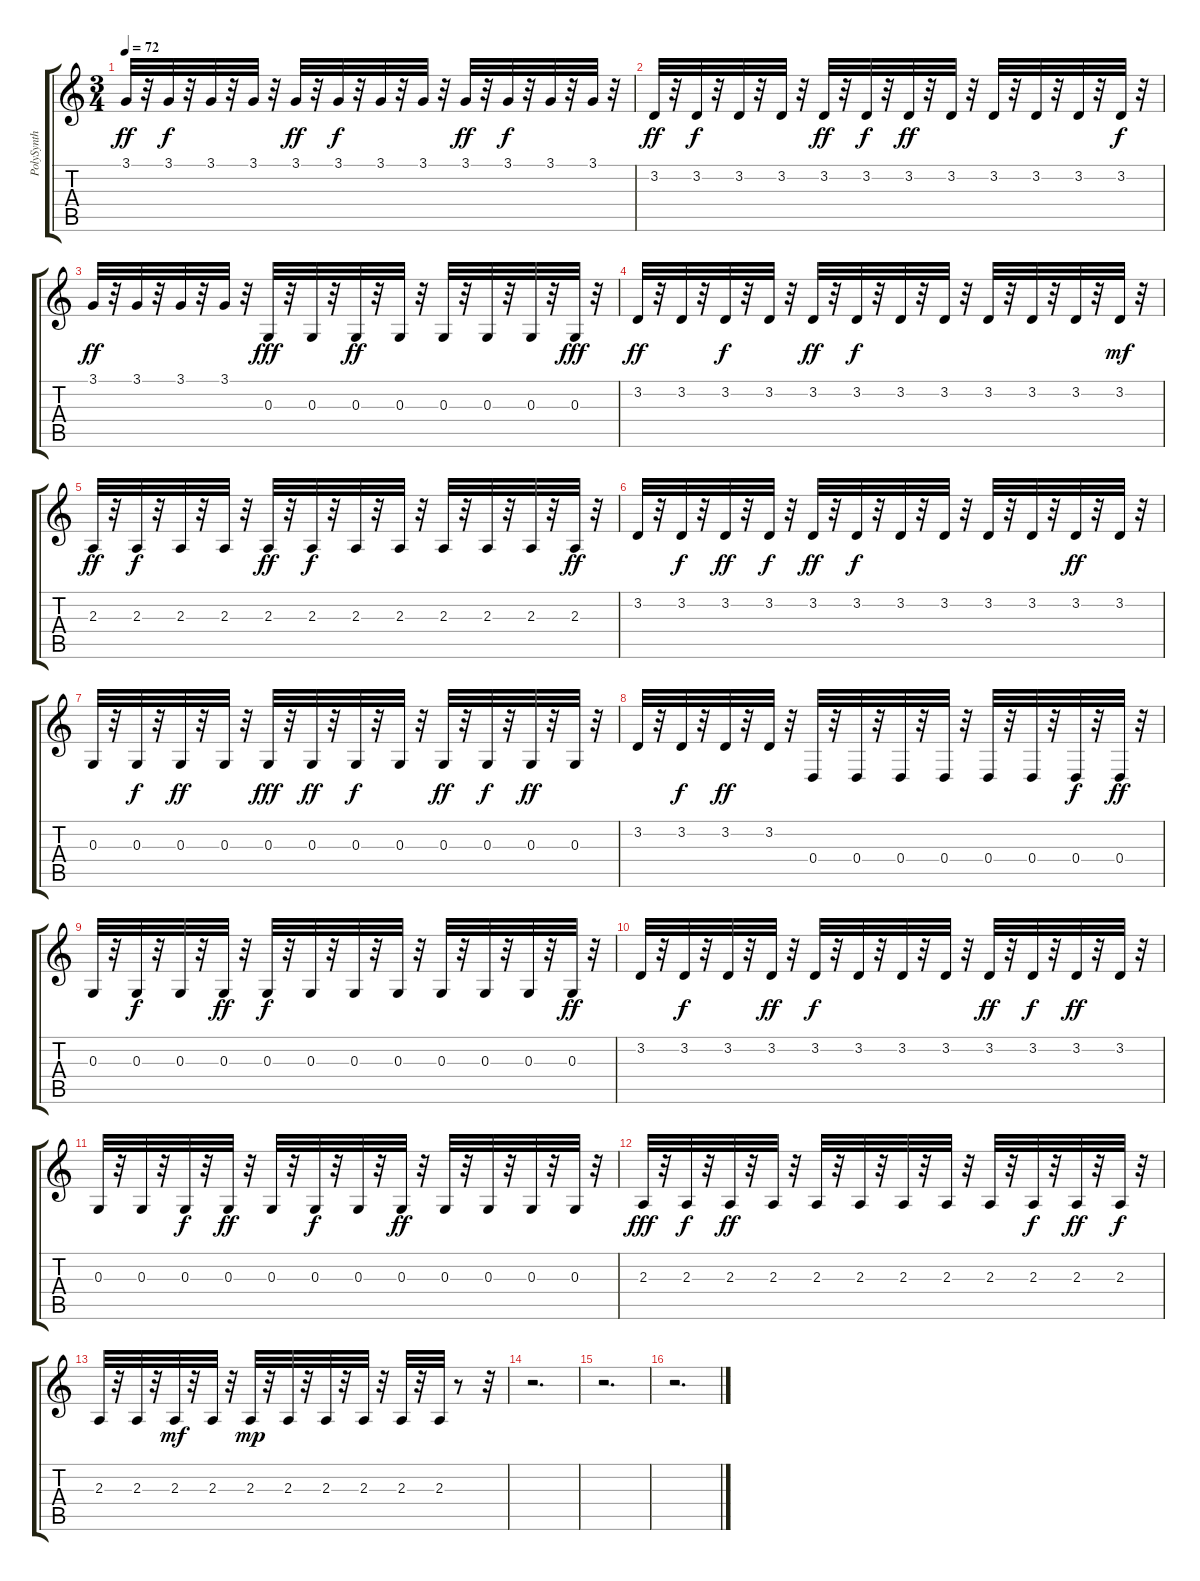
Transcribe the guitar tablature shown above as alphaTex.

\track ("PolySynth" "PolySynth") {instrument pad3polysynth}
\staff {score tabs}
\tuning (E4 B3 G3 D3 A2 E2) {hide}
\ts (3 4)
\tempo 72
\clef g2
\ks c
3.1.32{dy ff} r.32 3.1.32{dy f} r.32 3.1.32 r.32 3.1.32 r.32 3.1.32{dy ff} r.32 3.1.32{dy f} r.32 3.1.32 r.32 3.1.32 r.32 3.1.32{dy ff} r.32 3.1.32{dy f} r.32 3.1.32 r.32 3.1.32 r.32 |
3.2.32{dy ff} r.32 3.2.32{dy f} r.32 3.2.32 r.32 3.2.32 r.32 3.2.32{dy ff} r.32 3.2.32{dy f} r.32 3.2.32{dy ff} r.32 3.2.32 r.32 3.2.32 r.32 3.2.32 r.32 3.2.32 r.32 3.2.32{dy f} r.32 |
3.1.32{dy ff} r.32 3.1.32 r.32 3.1.32 r.32 3.1.32 r.32 0.3.32{dy fff} r.32 0.3.32 r.32 0.3.32{dy ff} r.32 0.3.32 r.32 0.3.32 r.32 0.3.32 r.32 0.3.32 r.32 0.3.32{dy fff} r.32 |
3.2.32{dy ff} r.32 3.2.32 r.32 3.2.32{dy f} r.32 3.2.32 r.32 3.2.32{dy ff} r.32 3.2.32{dy f} r.32 3.2.32 r.32 3.2.32 r.32 3.2.32 r.32 3.2.32 r.32 3.2.32 r.32 3.2.32{dy mf} r.32 |
2.3.32{dy ff} r.32 2.3.32{dy f} r.32 2.3.32 r.32 2.3.32 r.32 2.3.32{dy ff} r.32 2.3.32{dy f} r.32 2.3.32 r.32 2.3.32 r.32 2.3.32 r.32 2.3.32 r.32 2.3.32 r.32 2.3.32{dy ff} r.32 |
3.2.32 r.32 3.2.32{dy f} r.32 3.2.32{dy ff} r.32 3.2.32{dy f} r.32 3.2.32{dy ff} r.32 3.2.32{dy f} r.32 3.2.32 r.32 3.2.32 r.32 3.2.32 r.32 3.2.32 r.32 3.2.32{dy ff} r.32 3.2.32 r.32 |
0.3.32 r.32 0.3.32{dy f} r.32 0.3.32{dy ff} r.32 0.3.32 r.32 0.3.32{dy fff} r.32 0.3.32{dy ff} r.32 0.3.32{dy f} r.32 0.3.32 r.32 0.3.32{dy ff} r.32 0.3.32{dy f} r.32 0.3.32{dy ff} r.32 0.3.32 r.32 |
3.2.32 r.32 3.2.32{dy f} r.32 3.2.32{dy ff} r.32 3.2.32 r.32 0.4.32 r.32 0.4.32 r.32 0.4.32 r.32 0.4.32 r.32 0.4.32 r.32 0.4.32 r.32 0.4.32{dy f} r.32 0.4.32{dy ff} r.32 |
0.3.32 r.32 0.3.32{dy f} r.32 0.3.32 r.32 0.3.32{dy ff} r.32 0.3.32{dy f} r.32 0.3.32 r.32 0.3.32 r.32 0.3.32 r.32 0.3.32 r.32 0.3.32 r.32 0.3.32 r.32 0.3.32{dy ff} r.32 |
3.2.32 r.32 3.2.32{dy f} r.32 3.2.32 r.32 3.2.32{dy ff} r.32 3.2.32{dy f} r.32 3.2.32 r.32 3.2.32 r.32 3.2.32 r.32 3.2.32{dy ff} r.32 3.2.32{dy f} r.32 3.2.32{dy ff} r.32 3.2.32 r.32 |
0.3.32 r.32 0.3.32 r.32 0.3.32{dy f} r.32 0.3.32{dy ff} r.32 0.3.32 r.32 0.3.32{dy f} r.32 0.3.32 r.32 0.3.32{dy ff} r.32 0.3.32 r.32 0.3.32 r.32 0.3.32 r.32 0.3.32 r.32 |
2.3.32{dy fff} r.32 2.3.32{dy f} r.32 2.3.32{dy ff} r.32 2.3.32 r.32 2.3.32 r.32 2.3.32 r.32 2.3.32 r.32 2.3.32 r.32 2.3.32 r.32 2.3.32{dy f} r.32 2.3.32{dy ff} r.32 2.3.32{dy f} r.32 |
2.3.32 r.32 2.3.32 r.32 2.3.32{dy mf} r.32 2.3.32 r.32 2.3.32{dy mp} r.32 2.3.32 r.32 2.3.32 r.32 2.3.32 r.32 2.3.32 r.32 2.3.32 r.8 r.32 |
r.2{d} |
r.2{d} |
r.2{d}
